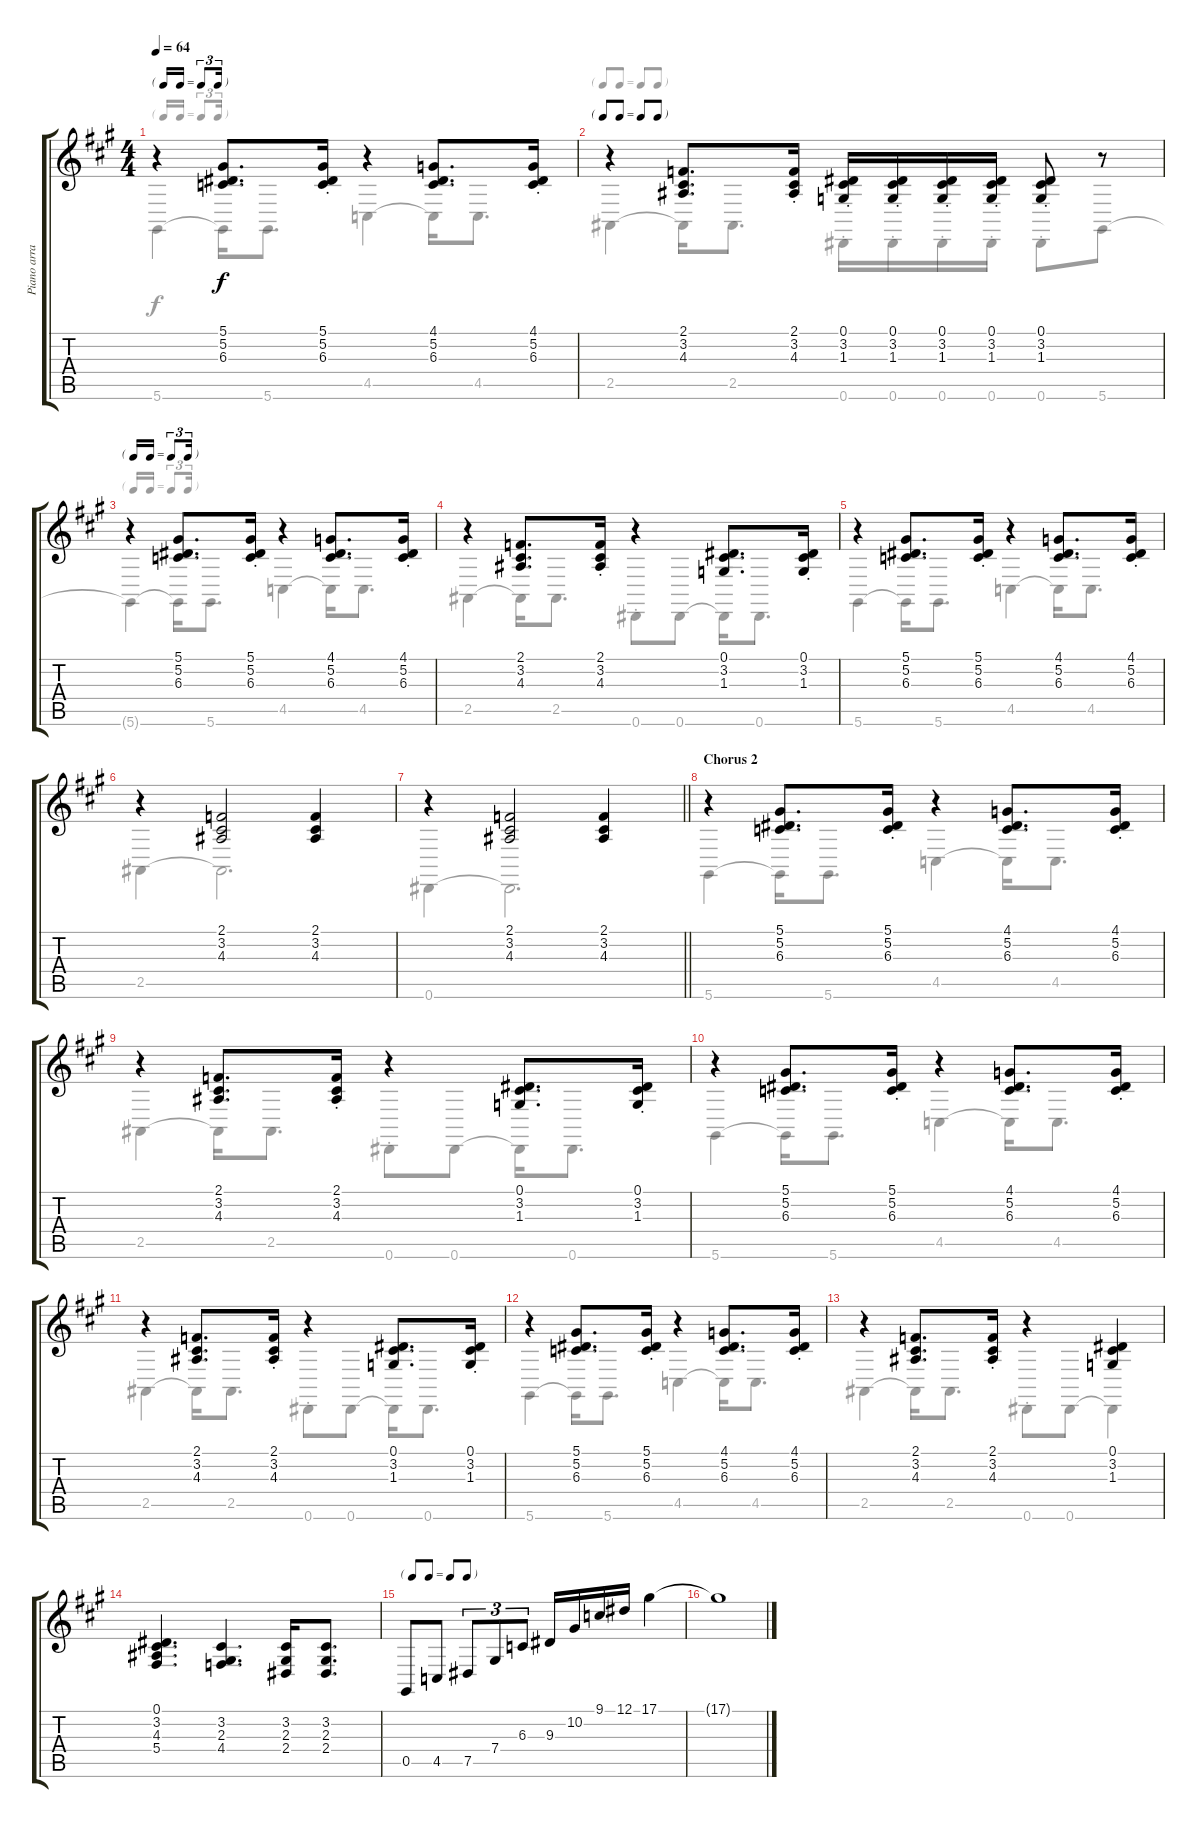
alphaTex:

\track ("Piano arranged for Guitar" "Piano arra") {instrument acousticgrandpiano}
\staff {score tabs}
\tuning (Eb4 Bb3 Gb3 Db3 Ab2 Eb2) {hide}
\voice
\ts (4 4)
\tf triplet16th
\tempo 64
\clef g2
\ks a
r.4{dy f} (5.1 5.2 6.3).8{d} (5.1{st} 5.2{st} 6.3{st}).16 r.4 (4.1 5.2 6.3).8{d} (4.1{st} 5.2{st} 6.3{st}).16 |
\tf none
r.4 (2.1 3.2 4.3).8{d} (2.1{st} 3.2{st} 4.3{st}).16 (0.1{st} 3.2{st} 1.3{st}).16 (0.1{st} 3.2{st} 1.3{st}).16 (0.1{st} 3.2{st} 1.3{st}).16 (0.1{st} 3.2{st} 1.3{st}).16 (0.1{st} 3.2{st} 1.3{st}).8 r.8 |
\tf triplet16th
r.4 (5.1 5.2 6.3).8{d} (5.1{st} 5.2{st} 6.3{st}).16 r.4 (4.1 5.2 6.3).8{d} (4.1{st} 5.2{st} 6.3{st}).16 |
r.4 (2.1 3.2 4.3).8{d} (2.1{st} 3.2{st} 4.3{st}).16 r.4 (0.1 3.2 1.3).8{d} (0.1{st} 3.2{st} 1.3{st}).16 |
r.4 (5.1 5.2 6.3).8{d} (5.1{st} 5.2{st} 6.3{st}).16 r.4 (4.1 5.2 6.3).8{d} (4.1{st} 5.2{st} 6.3{st}).16 |
r.4 (2.1 3.2 4.3).2 (2.1 3.2 4.3).4 |
\barLineRight lightlight
r.4 (2.1 3.2 4.3).2 (2.1 3.2 4.3).4 |
\section ("" "Chorus 2")
r.4 (5.1 5.2 6.3).8{d} (5.1{st} 5.2{st} 6.3{st}).16 r.4 (4.1 5.2 6.3).8{d} (4.1{st} 5.2{st} 6.3{st}).16 |
r.4 (2.1 3.2 4.3).8{d} (2.1{st} 3.2{st} 4.3{st}).16 r.4 (0.1 3.2 1.3).8{d} (0.1{st} 3.2{st} 1.3{st}).16 |
r.4 (5.1 5.2 6.3).8{d} (5.1{st} 5.2{st} 6.3{st}).16 r.4 (4.1 5.2 6.3).8{d} (4.1{st} 5.2{st} 6.3{st}).16 |
r.4 (2.1 3.2 4.3).8{d} (2.1{st} 3.2{st} 4.3{st}).16 r.4 (0.1 3.2 1.3).8{d} (0.1{st} 3.2{st} 1.3{st}).16 |
r.4 (5.1 5.2 6.3).8{d} (5.1{st} 5.2{st} 6.3{st}).16 r.4 (4.1 5.2 6.3).8{d} (4.1{st} 5.2{st} 6.3{st}).16 |
r.4 (2.1 3.2 4.3).8{d} (2.1{st} 3.2{st} 4.3{st}).16 r.4 (0.1 3.2 1.3).4 |
(0.1 3.2 4.3 5.4).4{d} (3.2 2.3 4.4).4{d} (3.2 2.3 2.4).16 (3.2 2.3 2.4).8{d} |
\tf none
0.5.8 4.5.8 7.5.8{tu (3 2)} 7.4.8{tu (3 2)} 6.3.8{tu (3 2)} 9.3.16 10.2.16 9.1.16 12.1.16 17.1.4 |
17.1{t}.1
\voice
\clef g2
\ottava regular
\simile none
\ks a
5.6.4{dy f} 5.6{t}.16 5.6.8{d} 4.5.4 4.5{t}.16 4.5.8{d} |
2.5.4 2.5{t}.16 2.5.8{d} 0.6{st}.16 0.6{st}.16 0.6{st}.16 0.6{st}.16 0.6{st}.8 5.6.8 |
5.6{t}.4 5.6{t}.16 5.6.8{d} 4.5.4 4.5{t}.16 4.5.8{d} |
2.5.4 2.5{t}.16 2.5.8{d} 0.6{st}.8 0.6.8 0.6{t}.16 0.6.8{d} |
5.6.4 5.6{t}.16 5.6.8{d} 4.5.4 4.5{t}.16 4.5.8{d} |
2.5.4 2.5{t}.2{d} |
\barLineRight lightlight
0.6.4 0.6{t}.2{d} |
5.6.4 5.6{t}.16 5.6.8{d} 4.5.4 4.5{t}.16 4.5.8{d} |
2.5.4 2.5{t}.16 2.5.8{d} 0.6{st}.8 0.6.8 0.6{t}.16 0.6.8{d} |
5.6.4 5.6{t}.16 5.6.8{d} 4.5.4 4.5{t}.16 4.5.8{d} |
2.5.4 2.5{t}.16 2.5.8{d} 0.6{st}.8 0.6.8 0.6{t}.16 0.6.8{d} |
5.6.4 5.6{t}.16 5.6.8{d} 4.5.4 4.5{t}.16 4.5.8{d} |
2.5.4 2.5{t}.16 2.5.8{d} 0.6{st}.8 0.6.8 0.6{t}.4 |
|
|
